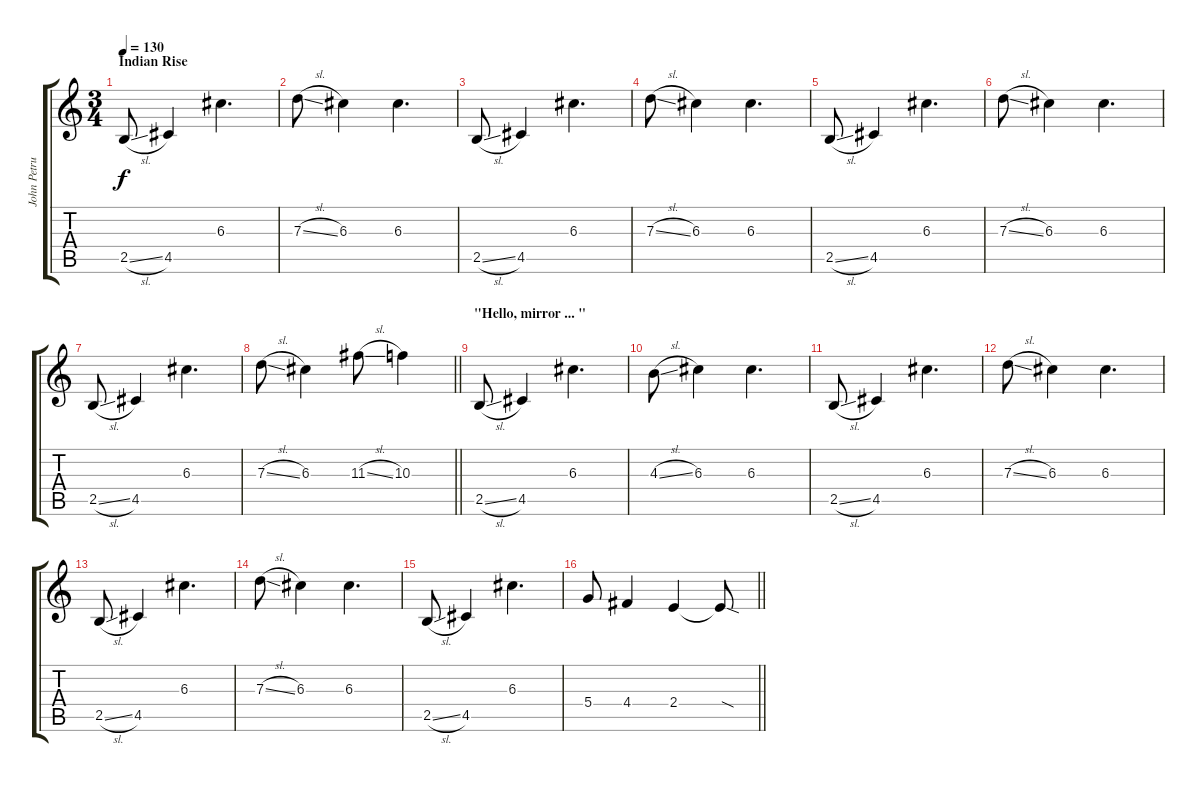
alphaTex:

\track ("John Petrucci  I" "John Petru") {instrument electricguitarclean}
\staff {score tabs}
\tuning (E4 B3 G3 D3 A2 E2) {hide}
\ts (3 4)
\section ("" "Indian Rise")
\tempo 130
\clef g2
\ks c
2.5{sl}.8{dy f} 4.5.4 6.3.4{d} |
7.3{sl}.8 6.3.4 6.3.4{d} |
2.5{sl}.8 4.5.4 6.3.4{d} |
7.3{sl}.8 6.3.4 6.3.4{d} |
2.5{sl}.8 4.5.4 6.3.4{d} |
7.3{sl}.8 6.3.4 6.3.4{d} |
2.5{sl}.8 4.5.4 6.3.4{d} |
\barLineRight lightlight
7.3{sl}.8 6.3.4 11.3{sl}.8 10.3.4 |
\section ("" "\"Hello, mirror ... \"")
2.5{sl}.8 4.5.4 6.3.4{d} |
4.3{sl}.8 6.3.4 6.3.4{d} |
2.5{sl}.8 4.5.4 6.3.4{d} |
7.3{sl}.8 6.3.4 6.3.4{d} |
2.5{sl}.8 4.5.4 6.3.4{d} |
7.3{sl}.8 6.3.4 6.3.4{d} |
2.5{sl}.8 4.5.4 6.3.4{d} |
\barLineRight lightlight
5.4.8 4.4.4 2.4.4 2.4{sod t}.8
